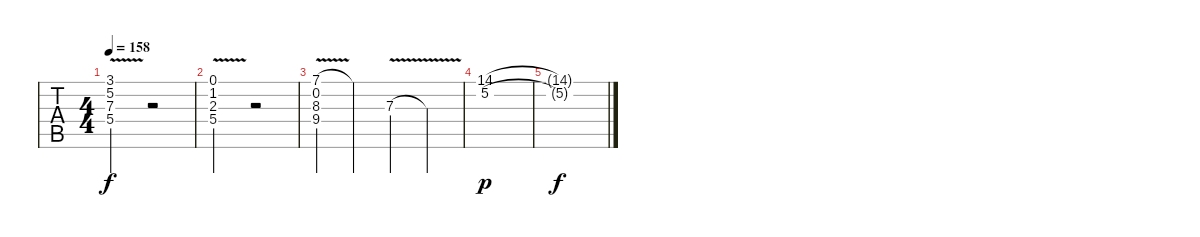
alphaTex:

\track ("   " "   ") {instrument pad5bowed}
\staff {tabs}
\tuning (D4 A3 F3 C3 G2 D2) {hide}
\ts (4 4)
\tempo 158
\clef g2
\ks c
(3.1 5.2{v} 7.3{v} 5.4{v}).2{dy f} r.2 |
(0.1 1.2{v} 2.3{v} 5.4).2 r.2 |
(7.1 0.2 8.3{v} 9.4).4 7.1{t}.4 7.3{v}.4 7.3{t}.4 |
(14.1 5.2).1{dy p} |
(14.1{t} 5.2{t}).1{dy f}
